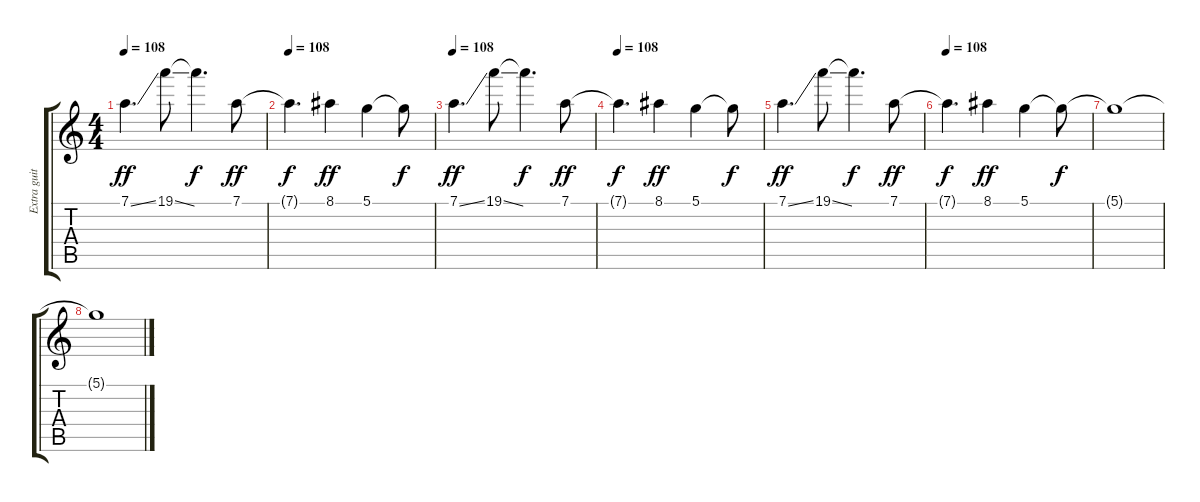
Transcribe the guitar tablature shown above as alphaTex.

\track ("Extra guitar" "Extra guit") {instrument electricguitarclean}
\staff {score tabs}
\tuning (D4 A3 F3 C3 G2 C2) {hide}
\ts (4 4)
\tempo 108
\clef g2
\ks c
7.1{ss}.4{d dy ff instrument overdrivenguitar} 19.1{ss}.8 19.1{t}.4{d dy f} 7.1.8{dy ff} |
\tempo 108
7.1{t}.4{d dy f} 8.1.4{dy ff} 5.1.4 5.1{t}.8{dy f} |
\tempo 108
7.1{ss}.4{d dy ff instrument overdrivenguitar} 19.1{ss}.8 19.1{t}.4{d dy f} 7.1.8{dy ff} |
\tempo 108
7.1{t}.4{d dy f} 8.1.4{dy ff} 5.1.4 5.1{t}.8{dy f} |
7.1{ss}.4{d dy ff instrument overdrivenguitar} 19.1{ss}.8 19.1{t}.4{d dy f} 7.1.8{dy ff} |
\tempo 108
7.1{t}.4{d dy f instrument overdrivenguitar} 8.1.4{dy ff} 5.1.4 5.1{t}.8{dy f} |
5.1{t}.1 |
5.1{t}.1
